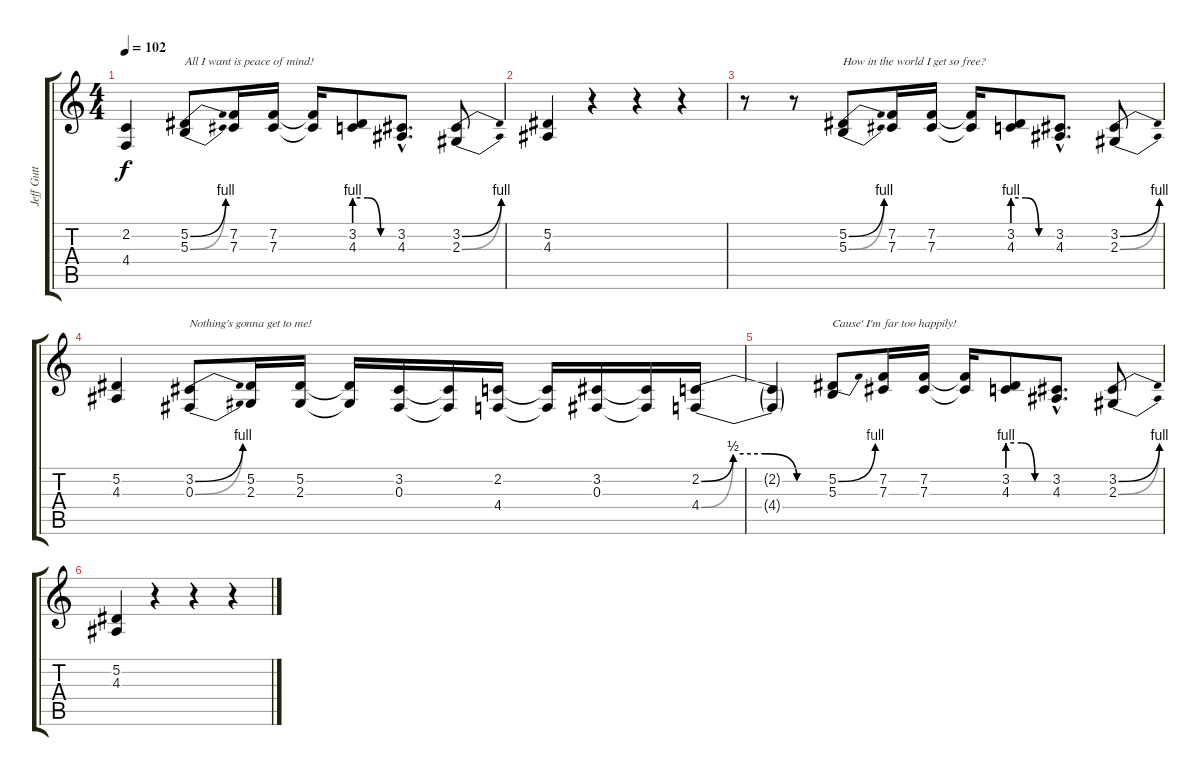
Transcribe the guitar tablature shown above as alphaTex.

\track ("Jeff Gutt (Vocals)" "Jeff Gutt ") {instrument harmonica}
\staff {score tabs}
\tuning (Eb4 Bb3 Gb3 Db3 Ab2 Eb2) {hide}
\ts (4 4)
\tempo 102
\clef g2
\ks c
(2.2{t} 4.4{t}).4{dy f} (5.2{be (bend 0 0 60 4)} 5.3{be (bend 0 0 60 4)}).8{txt "All I want is peace of mind!"} (7.2 7.3).16 (7.2 7.3).16 (7.2{t} 7.3{t}).16 (3.2{be (custom 0 4 20 4 40 0 60 0)} 4.3{be (custom 0 4 20 4 40 0 60 0)}).8 (3.2{hac} 4.3{hac}).8{d} (3.2{be (bend 0 0 60 4)} 2.3{be (bend 0 0 60 4)}).8 |
(5.2 4.3).4 r.4 r.4 r.4 |
r.8 r.8 (5.2{be (bend 0 0 60 4)} 5.3{be (bend 0 0 60 4)}).8{txt "How in the world I get so free?"} (7.2 7.3).16 (7.2 7.3).16 (7.2{t} 7.3{t}).16 (3.2{be (custom 0 4 20 4 40 0 60 0)} 4.3{be (custom 0 4 20 4 40 0 60 0)}).8 (3.2{hac} 4.3{hac}).8{d} (3.2{be (bend 0 0 60 4)} 2.3{be (bend 0 0 60 4)}).8 |
(5.2 4.3).4 (3.2{be (bend 0 0 60 4)} 0.3{be (bend 0 0 60 4)}).8{txt "Nothing's gonna get to me!"} (5.2 2.3).16 (5.2 2.3).16 (5.2{t} 2.3{t}).16 (3.2 0.3).16 (3.2{t} 0.3{t}).16 (2.2 4.4).16 (2.2{t} 4.4{t}).16 (3.2 0.3).16 (3.2{t} 0.3{t}).16 (2.2{be (custom 0 0 15 2 30 2 45 0 60 0)} 4.4{be (custom 0 0 15 2 30 2 45 0 60 0)}).16 |
(2.2{t} 4.4{t}).4 (5.2{be (bend 0 0 60 4)} 5.3).8{txt "Cause' I'm far too happily!"} (7.2 7.3).16 (7.2 7.3).16 (7.2{t} 7.3{t}).16 (3.2{be (custom 0 4 20 4 40 0 60 0)} 4.3{be (custom 0 4 20 4 40 0 60 0)}).8 (3.2{hac} 4.3{hac}).8{d} (3.2{be (bend 0 0 60 4)} 2.3{be (bend 0 0 60 4)}).8 |
(5.2 4.3).4 r.4 r.4 r.4
